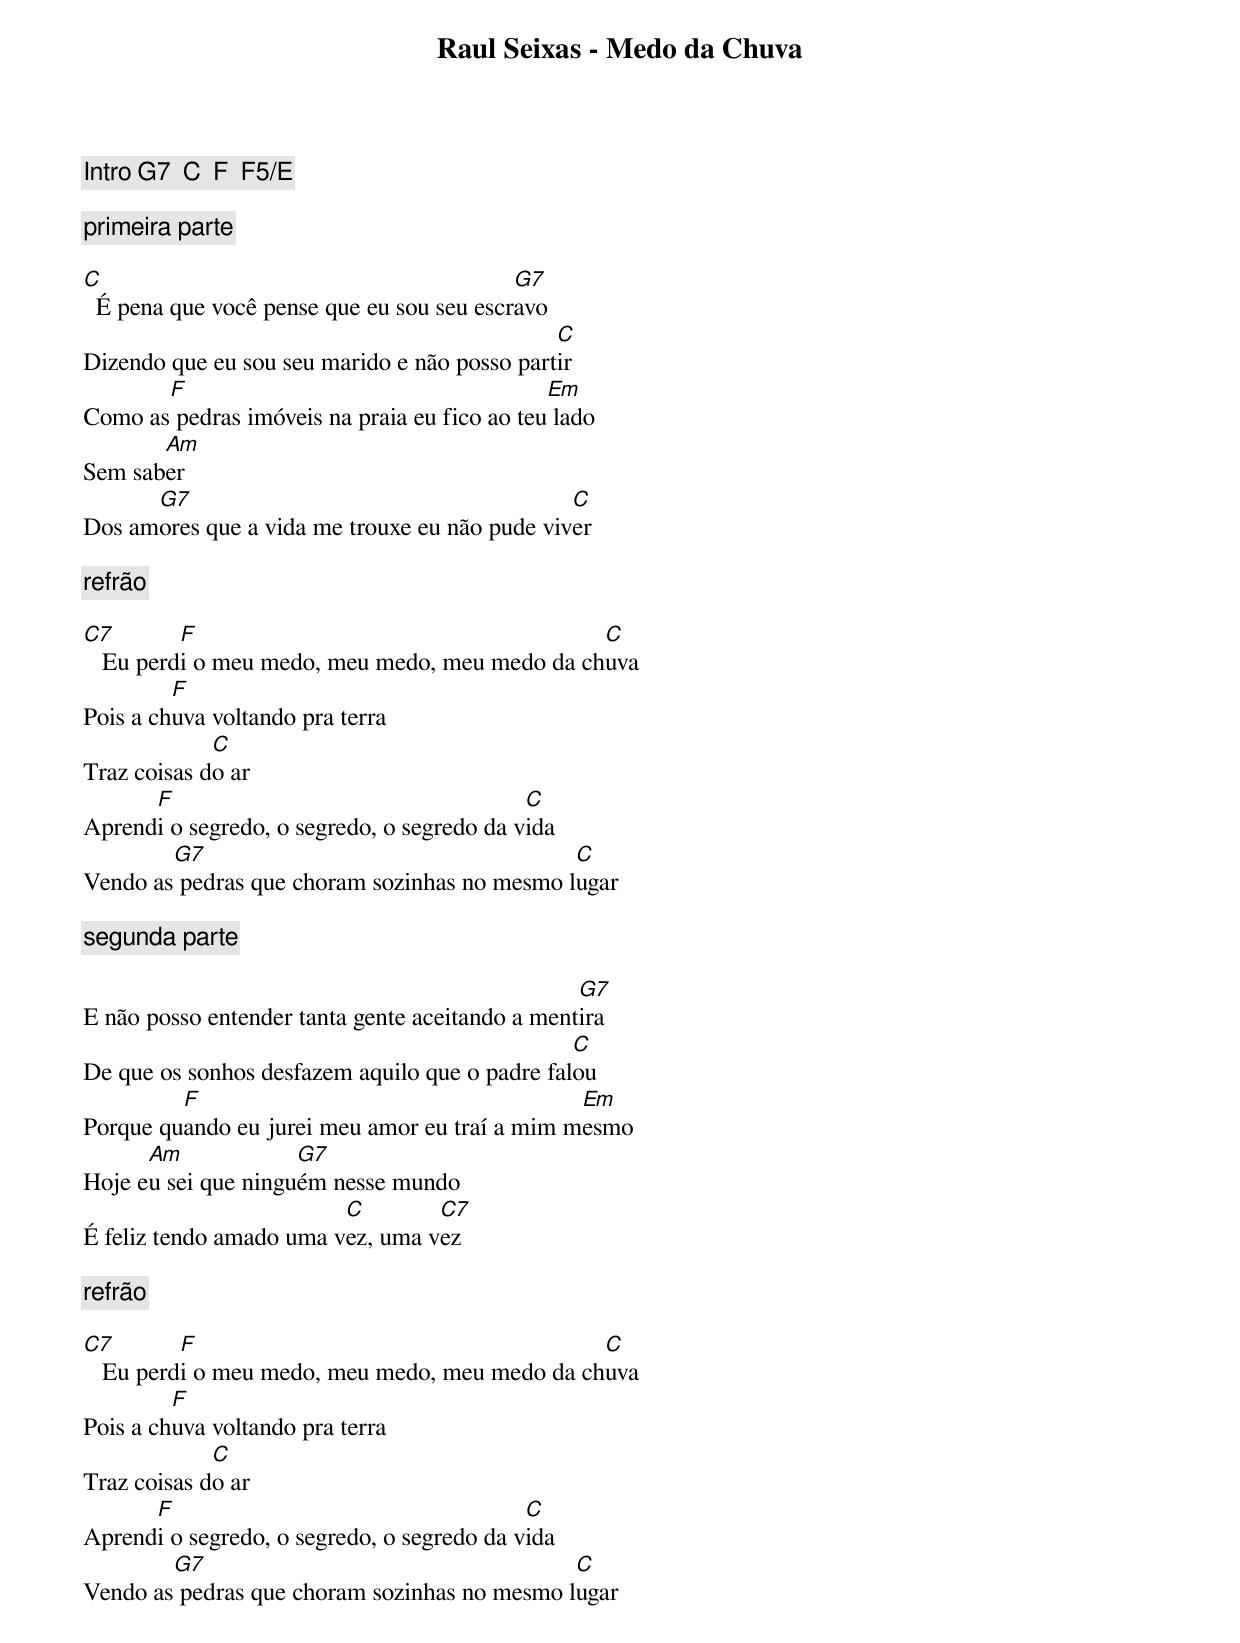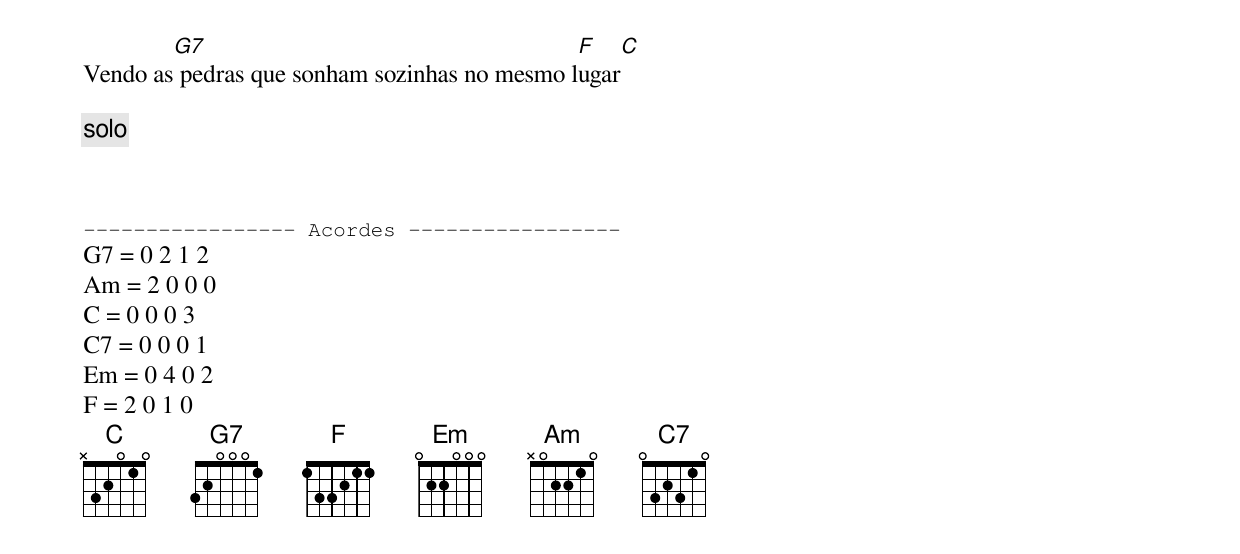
Raul Seixas - Medo da Chuva

[Intro] G7  C  F  F5/E

[primeira parte]

C                                          G7
  É pena que você pense que eu sou seu escravo
                                              C
Dizendo que eu sou seu marido e não posso partir
       F                                      Em
Como as pedras imóveis na praia eu fico ao teu lado
       Am
Sem saber
      G7                                       C
Dos amores que a vida me trouxe eu não pude viver

[refrão]

C7        F                                     C
   Eu perdi o meu medo, meu medo, meu medo da chuva
         F
Pois a chuva voltando pra terra
             C
Traz coisas do ar
      F                                     C
Aprendi o segredo, o segredo, o segredo da vida
        G7                                    C
Vendo as pedras que choram sozinhas no mesmo lugar

[segunda parte]

                                                 G7
E não posso entender tanta gente aceitando a mentira
                                                C
De que os sonhos desfazem aquilo que o padre falou
         F                                     Em
Porque quando eu jurei meu amor eu traí a mim mesmo
      Am             G7
Hoje eu sei que ninguém nesse mundo
                         C        C7
É feliz tendo amado uma vez, uma vez

[refrão]

C7        F                                     C
   Eu perdi o meu medo, meu medo, meu medo da chuva
         F
Pois a chuva voltando pra terra
             C
Traz coisas do ar
      F                                     C
Aprendi o segredo, o segredo, o segredo da vida
        G7                                    C
Vendo as pedras que choram sozinhas no mesmo lugar
        G7                                    F    C
Vendo as pedras que sonham sozinhas no mesmo lugar

[solo]



----------------- Acordes -----------------
G7 = 0 2 1 2
Am = 2 0 0 0
C = 0 0 0 3
C7 = 0 0 0 1
Em = 0 4 0 2
F = 2 0 1 0
